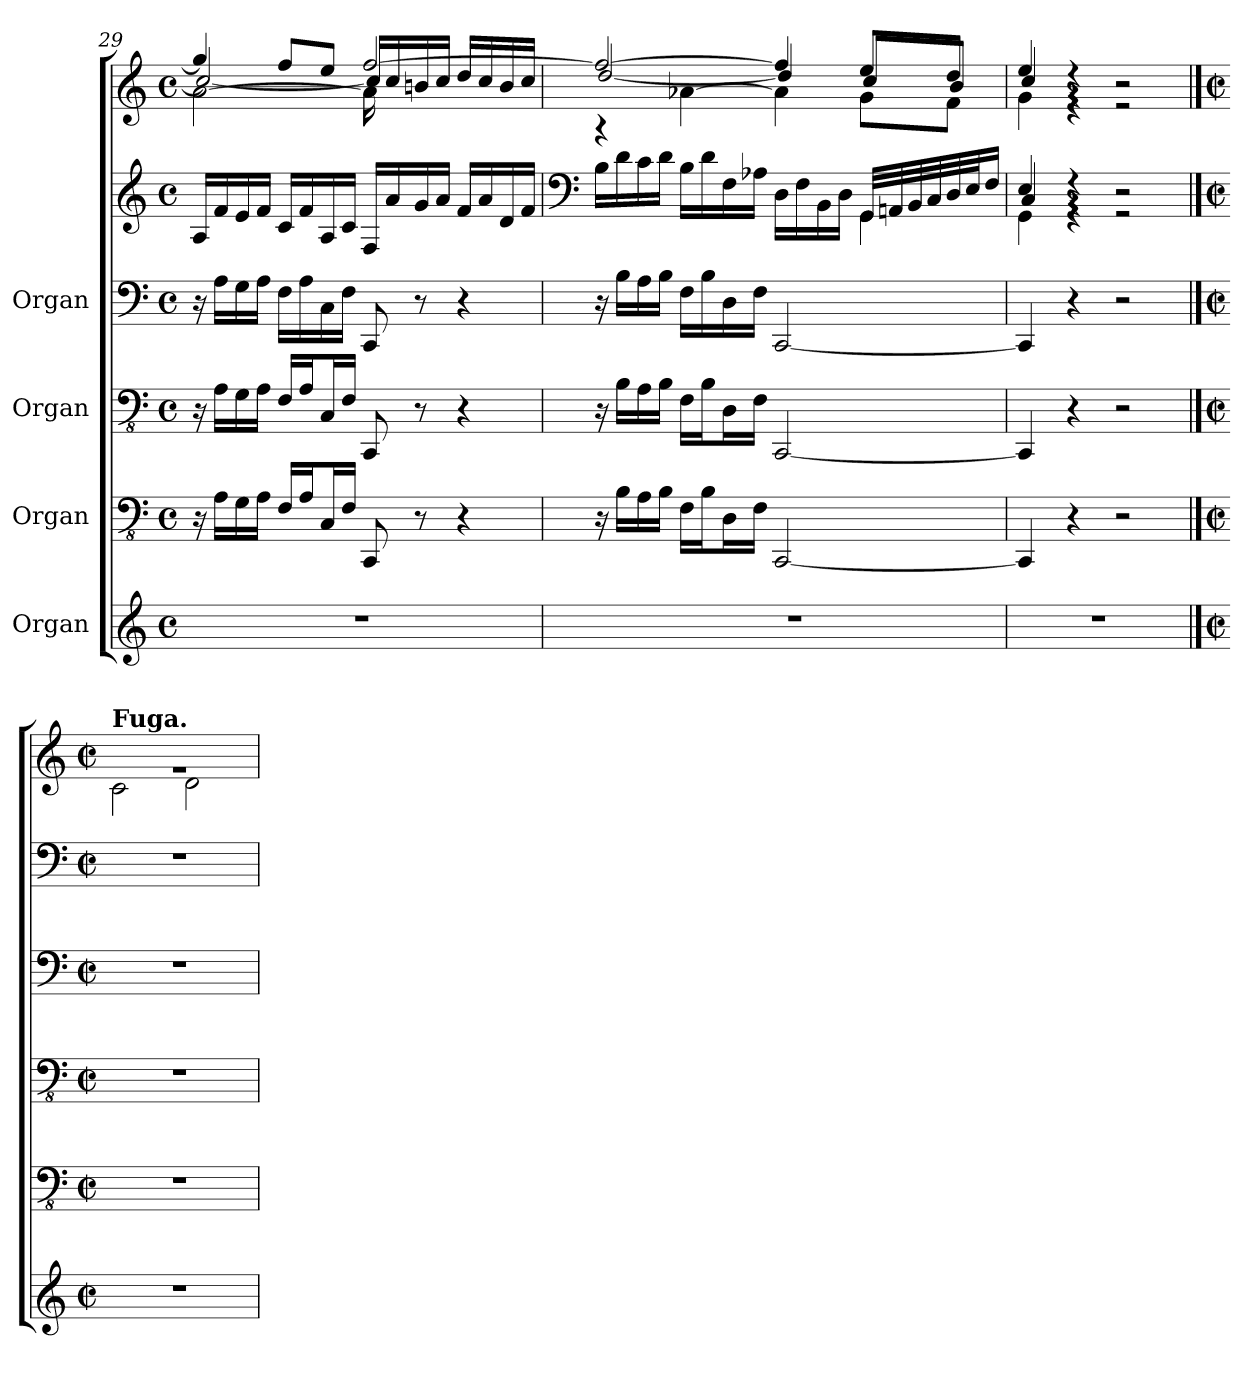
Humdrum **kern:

**kern	**kern	**kern	**kern	**kern	**kern
*part4	*part3	*part2	*part1	*part1	*part1
*staff6	*staff5	*staff4	*staff3	*staff2	*staff1
*I"Organ	*I"Organ	*I"Organ	*I"Organ	*	*
*clefG2	*clefFv4	*clefFv4	*clefF4	*clefG2	*clefG2
*k[]	*k[]	*k[]	*k[]	*k[]	*k[]
*M4/4	*M4/4	*M4/4	*M4/4	*M4/4	*M4/4
*met(c)	*met(c)	*met(c)	*met(c)	*met(c)	*met(c)
=29	=29	=29	=29	=29	=29
*	*	*	*	*	*^
*	*	*	*	*	*	*^
1r	16r	16r	16r	16A/LL	4gg/]	2cc/_	[2a\
.	16AA\LL	16AA\LL	16A\LL	16f/	.	.	.
.	16GG\	16GG\	16G\	16e/	.	.	.
.	16AA\JJ	16AA\JJ	16A\JJ	16f/JJ	.	.	.
.	16FF/LL	16FF/LL	16F\LL	16c/LL	8ff/L	.	.
.	16AA/J	16AA/J	16A\	16f/	.	.	.
.	16CC/L	16CC/L	16C\	16A/	8ee/J	.	.
.	16FF/JJ	16FF/JJ	16F\JJ	16c/JJ	.	.	.
.	8CCC/	8CCC/	8CC/	16F/LL	[2ff/	16cc/LL]	16a\]
.	.	.	.	16a/	.	16cc/	4..ryy
.	8r	8r	8r	16g/	.	16bn/	.
.	.	.	.	16a/JJ	.	16cc/JJ	.
.	4r	4r	4r	16f/LL	.	16dd/LL	.
.	.	.	.	16a/	.	16cc/	.
.	.	.	.	16d/	.	16b/	.
.	.	.	.	16f/JJ	.	16cc/JJ	.
=30	=30	=30	=30	=30	=30	=30	=30
*	*	*	*	*clefF4	*	*	*
*	*	*	*	*^	*	*	*
1r	16r	16r	16r	16B\LL	2.ryy	2ff/_	[2dd/	4rA
.	16BB\LL	16BB\LL	16B\LL	16d\	.	.	.	.
.	16AA\	16AA\	16A\	16c\	.	.	.	.
.	16BB\JJ	16BB\JJ	16B\JJ	16d\JJ	.	.	.	.
.	16FF\LL	16FF\LL	16F\LL	16B\LL	.	.	.	[4a-X\
.	16BB\J	16BB\J	16B\	16d\	.	.	.	.
.	16DD\L	16DD\L	16D\	16F\	.	.	.	.
.	16FF\JJ	16FF\JJ	16F\JJ	16A-X\JJ	.	.	.	.
.	[2CCC/	[2CCC/	[2CC/	16D\LL	.	4ff/]	4dd/]	4a-\]
.	.	.	.	16F\	.	.	.	.
.	.	.	.	16BB\	.	.	.	.
.	.	.	.	16D\JJ	.	.	.	.
*	*	*	*	*	*	*MM54	*	*
.	.	.	.	32GG/LLL	4GG\	8ee/L	8cc/L	8g\L
.	.	.	.	32AAn/	.	.	.	.
.	.	.	.	32BB/	.	.	.	.
.	.	.	.	32C/	.	.	.	.
*	*	*	*	*	*	*MM44	*	*
.	.	.	.	32D/	.	8dd/J	8b/J	8f\J
.	.	.	.	32E/J	.	.	.	.
.	.	.	.	16F/JJ	.	.	.	.
*	*	*	*	*v	*v	*	*	*
=31	=31	=31	=31	=31	=31	=31	=31
*	*	*	*	*	*MM30	*	*
*	*	*	*	*^	*	*	*
*	*	*	*	*	*^	*	*	*
1r	4CCC/]	4CCC/]	4CC/]	4E/	4C/	4GG\	4ee/	4cc/	4g\
*	*	*	*	*	*	*	*MM60	*	*
.	4r	4r	4r	4rF	4rBB	4rGG	4rdd	4rg	4re
.	2r	2r	2r	2rGG	2r	2r	2re	2r	2r
*	*	*	*	*v	*v	*v	*	*	*
*	*	*	*	*	*v	*v	*v
!!LO:PB:g=z
==32	==32	==32	==32	==32	==32
*M2/2	*M2/2	*M2/2	*M2/2	*M2/2	*M2/2
*met(c|)	*met(c|)	*met(c|)	*met(c|)	*met(c|)	*met(c|)
*	*	*	*	*^	*^
*	*	*	*	*	*^	*	*^
!	!	!	!	!	!	!	!LO:TX:a:B:t=Fuga.	!	!
*	*	*	*	*v	*v	*v	*	*	*
*	*	*	*	*	*	*v	*v
1r	1r	1r	1r	1r	1rg	2c\
.	.	.	.	.	.	2d\
*	*	*	*	*	*v	*v
=	=	=	=	=	=
*-	*-	*-	*-	*-	*-
